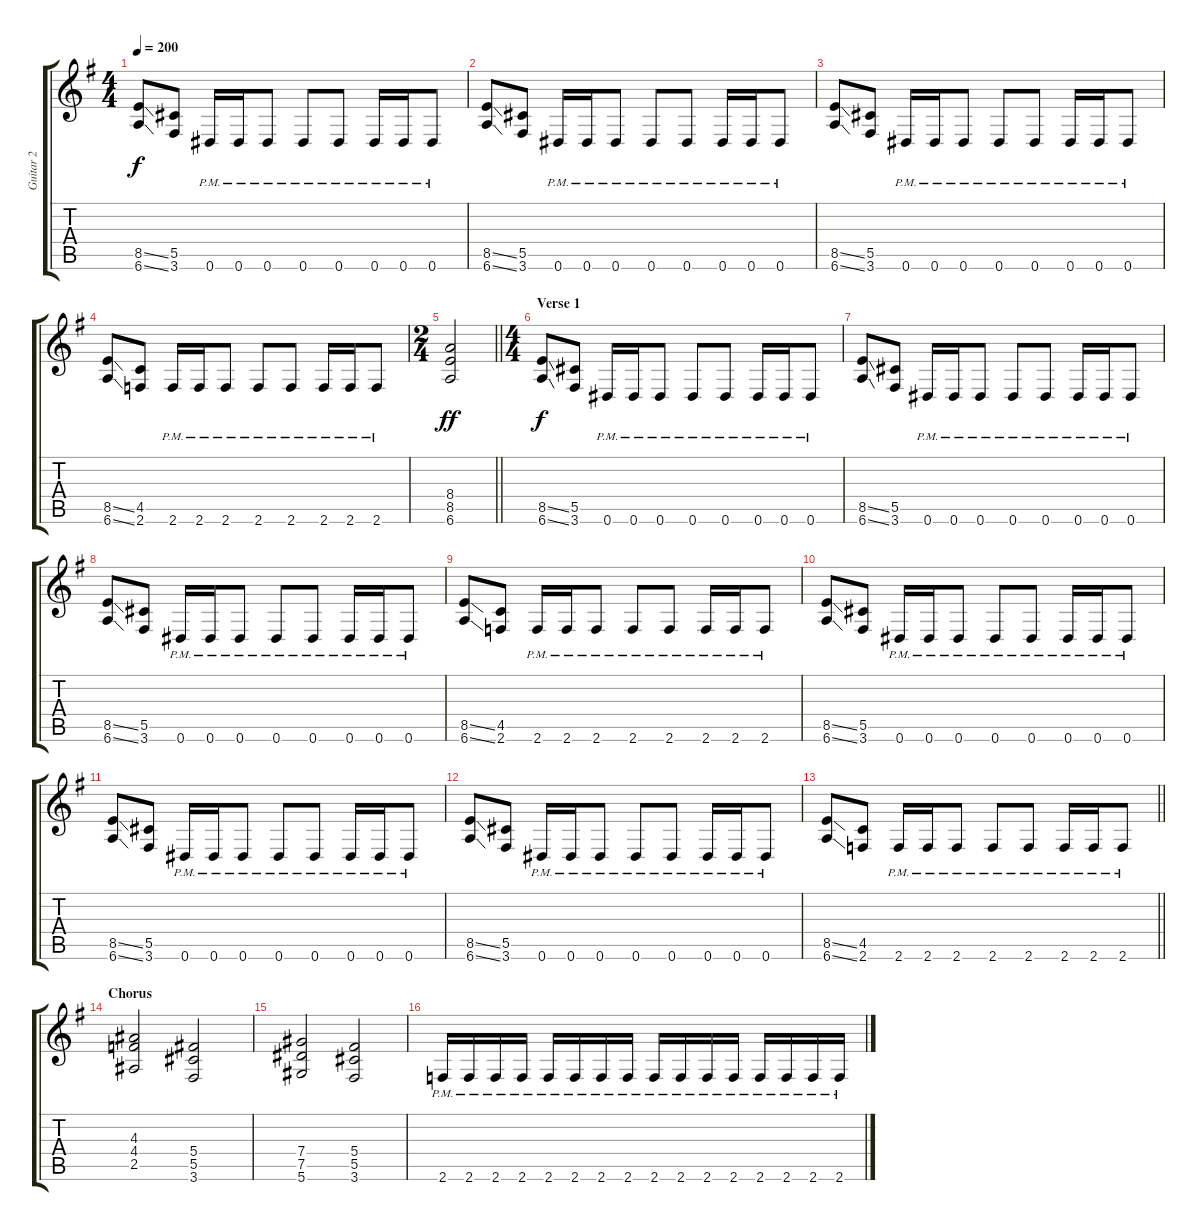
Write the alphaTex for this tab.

\track ("Guitar 2" "Guitar 2") {instrument distortionguitar}
\staff {score tabs}
\tuning (Eb4 Bb3 Gb3 Db3 Ab2 Eb2) {hide}
\ts (4 4)
\tempo 200
\clef g2
\ks eminor
(8.5{ss} 6.6{ss}).8{dy f} (5.5 3.6).8 0.6{pm}.16 0.6{pm}.16 0.6{pm}.8 0.6{pm}.8 0.6{pm}.8 0.6{pm}.16 0.6{pm}.16 0.6{pm}.8 |
(8.5{ss} 6.6{ss}).8 (5.5 3.6).8 0.6{pm}.16 0.6{pm}.16 0.6{pm}.8 0.6{pm}.8 0.6{pm}.8 0.6{pm}.16 0.6{pm}.16 0.6{pm}.8 |
(8.5{ss} 6.6{ss}).8 (5.5 3.6).8 0.6{pm}.16 0.6{pm}.16 0.6{pm}.8 0.6{pm}.8 0.6{pm}.8 0.6{pm}.16 0.6{pm}.16 0.6{pm}.8 |
(8.5{ss} 6.6{ss}).8 (4.5 2.6).8 2.6{pm}.16 2.6{pm}.16 2.6{pm}.8 2.6{pm}.8 2.6{pm}.8 2.6{pm}.16 2.6{pm}.16 2.6{pm}.8 |
\ts (2 4)
\barLineRight lightlight
(8.4 8.5 6.6).2{dy ff} |
\ts (4 4)
\section ("" "Verse 1")
(8.5{ss} 6.6{ss}).8{dy f} (5.5 3.6).8 0.6{pm}.16 0.6{pm}.16 0.6{pm}.8 0.6{pm}.8 0.6{pm}.8 0.6{pm}.16 0.6{pm}.16 0.6{pm}.8 |
(8.5{ss} 6.6{ss}).8 (5.5 3.6).8 0.6{pm}.16 0.6{pm}.16 0.6{pm}.8 0.6{pm}.8 0.6{pm}.8 0.6{pm}.16 0.6{pm}.16 0.6{pm}.8 |
(8.5{ss} 6.6{ss}).8 (5.5 3.6).8 0.6{pm}.16 0.6{pm}.16 0.6{pm}.8 0.6{pm}.8 0.6{pm}.8 0.6{pm}.16 0.6{pm}.16 0.6{pm}.8 |
(8.5{ss} 6.6{ss}).8 (4.5 2.6).8 2.6{pm}.16 2.6{pm}.16 2.6{pm}.8 2.6{pm}.8 2.6{pm}.8 2.6{pm}.16 2.6{pm}.16 2.6{pm}.8 |
(8.5{ss} 6.6{ss}).8 (5.5 3.6).8 0.6{pm}.16 0.6{pm}.16 0.6{pm}.8 0.6{pm}.8 0.6{pm}.8 0.6{pm}.16 0.6{pm}.16 0.6{pm}.8 |
(8.5{ss} 6.6{ss}).8 (5.5 3.6).8 0.6{pm}.16 0.6{pm}.16 0.6{pm}.8 0.6{pm}.8 0.6{pm}.8 0.6{pm}.16 0.6{pm}.16 0.6{pm}.8 |
(8.5{ss} 6.6{ss}).8 (5.5 3.6).8 0.6{pm}.16 0.6{pm}.16 0.6{pm}.8 0.6{pm}.8 0.6{pm}.8 0.6{pm}.16 0.6{pm}.16 0.6{pm}.8 |
\barLineRight lightlight
(8.5{ss} 6.6{ss}).8 (4.5 2.6).8 2.6{pm}.16 2.6{pm}.16 2.6{pm}.8 2.6{pm}.8 2.6{pm}.8 2.6{pm}.16 2.6{pm}.16 2.6{pm}.8 |
\section ("" "Chorus")
(4.3 4.4 2.5).2 (5.4 5.5 3.6).2 |
(7.4 7.5 5.6).2 (5.4 5.5 3.6).2 |
2.6{pm}.16 2.6{pm}.16 2.6{pm}.16 2.6{pm}.16 2.6{pm}.16 2.6{pm}.16 2.6{pm}.16 2.6{pm}.16 2.6{pm}.16 2.6{pm}.16 2.6{pm}.16 2.6{pm}.16 2.6{pm}.16 2.6{pm}.16 2.6{pm}.16 2.6{pm}.16
